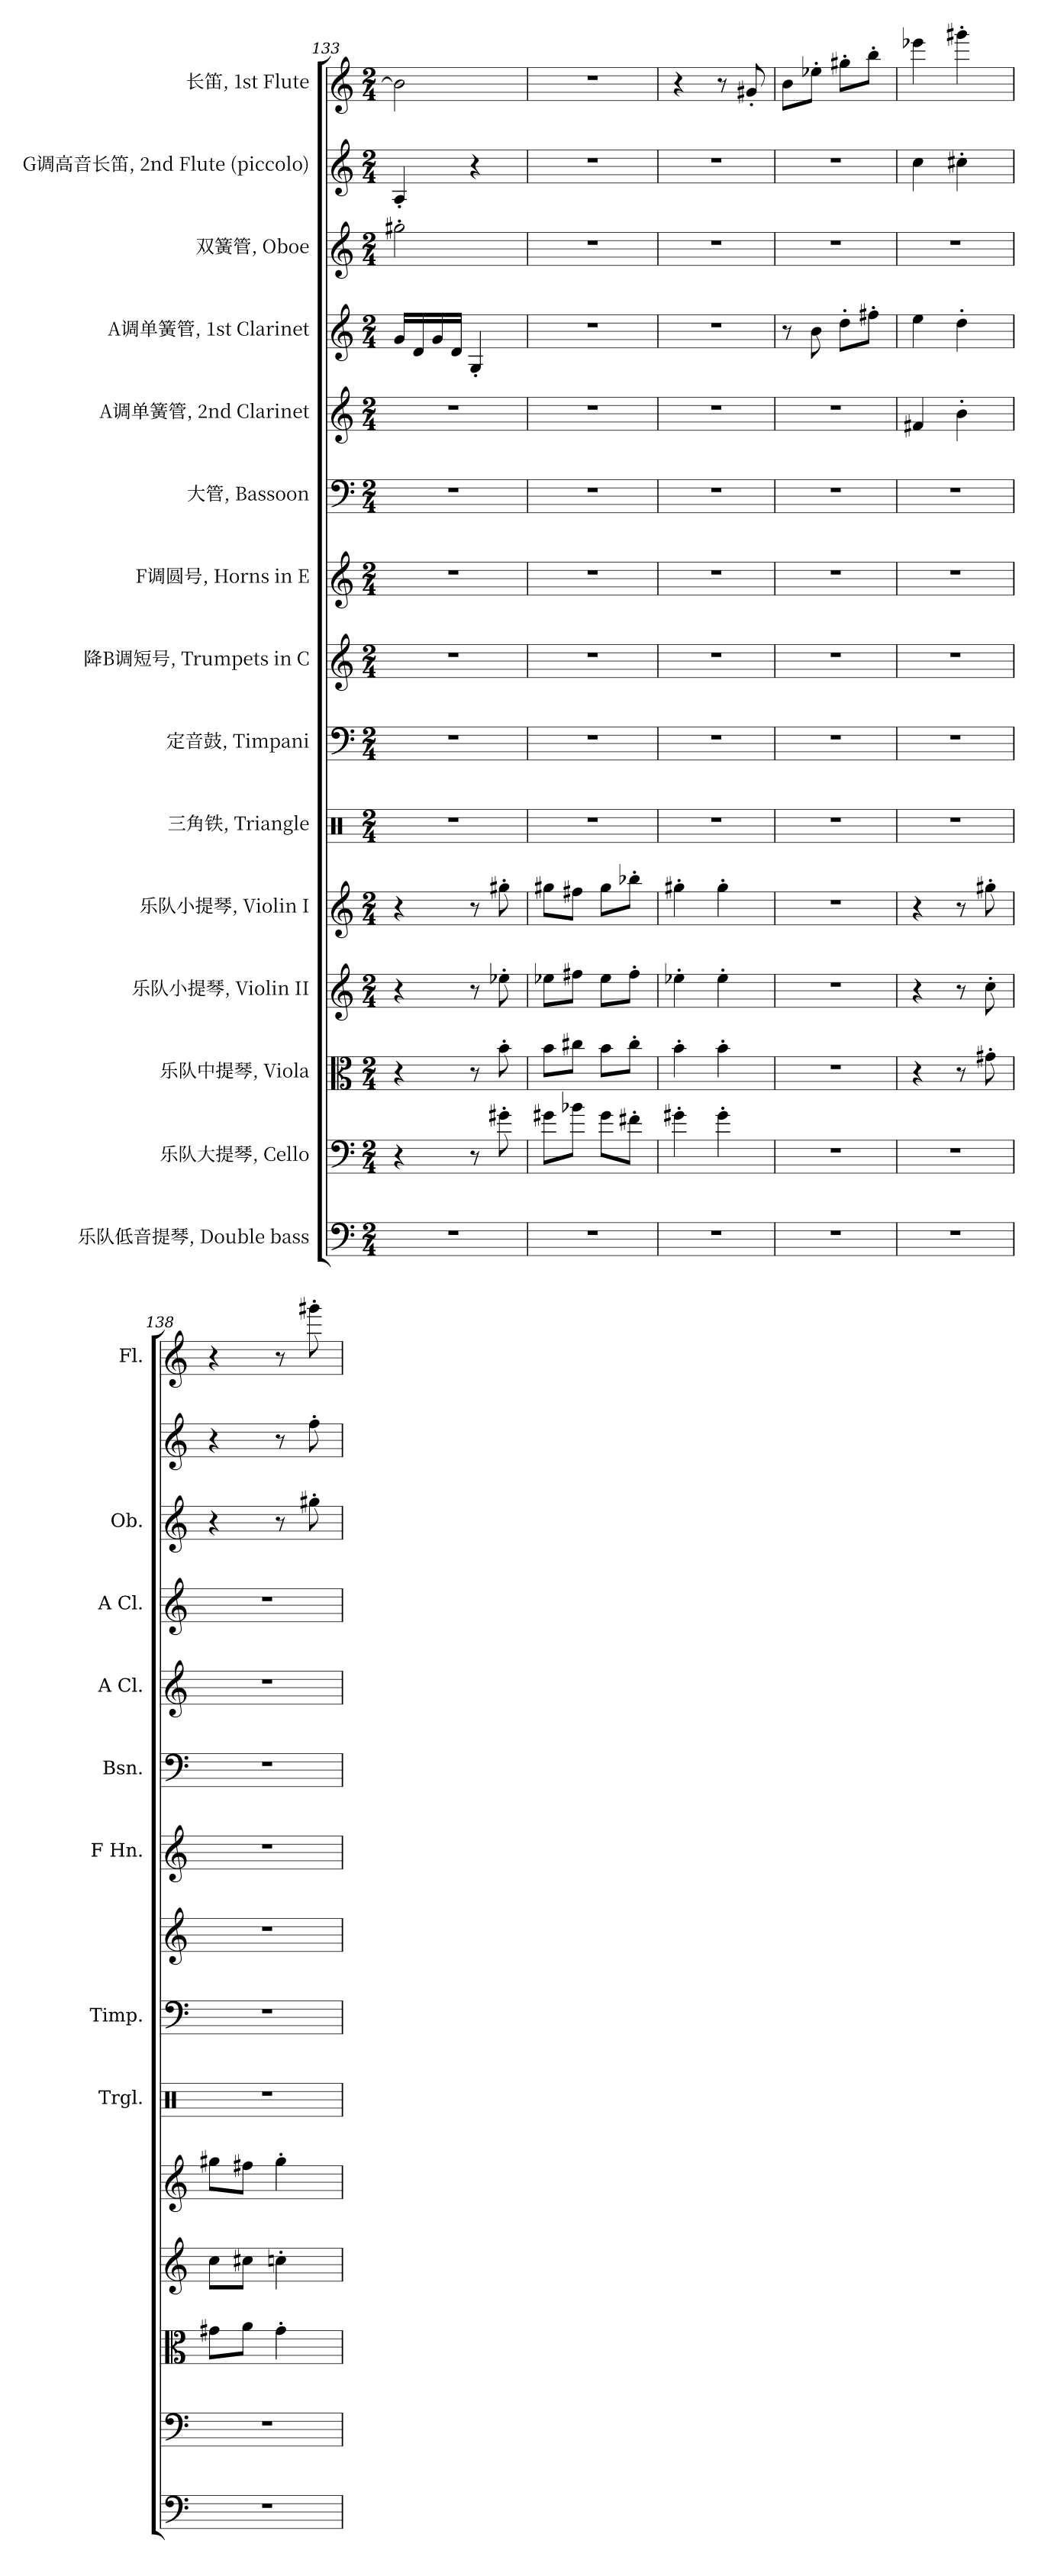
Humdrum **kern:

**kern	**kern	**kern	**kern	**kern	**kern	**kern	**kern	**kern	**kern	**kern	**kern	**kern	**kern	**kern
*part15	*part14	*part13	*part12	*part11	*part10	*part9	*part8	*part7	*part6	*part5	*part4	*part3	*part2	*part1
*staff15	*staff14	*staff13	*staff12	*staff11	*staff10	*staff9	*staff8	*staff7	*staff6	*staff5	*staff4	*staff3	*staff2	*staff1
*I"乐队低音提琴, Double bass	*I"乐队大提琴, Cello	*I"乐队中提琴, Viola	*I"乐队小提琴, Violin II	*I"乐队小提琴, Violin I	*I"三角铁, Triangle	*I"定音鼓, Timpani	*I"降B调短号, Trumpets in C	*I"F调圆号, Horns in E	*I"大管, Bassoon	*I"A调单簧管, 2nd Clarinet	*I"A调单簧管, 1st Clarinet	*I"双簧管, Oboe	*I"G调高音长笛, 2nd Flute (piccolo)	*I"长笛, 1st Flute
*	*	*	*	*	*I'Trgl.	*I'Timp.	*	*I'F Hn.	*I'Bsn.	*I'A Cl.	*I'A Cl.	*I'Ob.	*	*I'Fl.
*clefF4	*clefF4	*clefC3	*clefG2	*clefG2	*clefX	*clefF4	*clefG2	*clefG2	*clefF4	*clefG2	*clefG2	*clefG2	*clefG2	*clefG2
*ITrd7c12	*	*	*	*	*	*	*ITrd1c2	*ITrd4c7	*	*ITrd2c3	*ITrd2c3	*	*ITrd-4c-7	*
*k[]	*k[]	*k[]	*k[]	*k[]	*k[]	*k[]	*k[b-e-]	*k[b-]	*k[]	*k[f#c#g#]	*k[f#c#g#]	*k[]	*k[f#]	*k[]
*M2/4	*M2/4	*M2/4	*M2/4	*M2/4	*M2/4	*M2/4	*M2/4	*M2/4	*M2/4	*M2/4	*M2/4	*M2/4	*M2/4	*M2/4
=133	=133	=133	=133	=133	=133	=133	=133	=133	=133	=133	=133	=133	=133	=133
2r	4r	4r	4r	4r	2r	2r	2r	2r	2r	2r	16e/LL	2gg#X'\	4e'/	2b\]
.	.	.	.	.	.	.	.	.	.	.	16B/	.	.	.
.	.	.	.	.	.	.	.	.	.	.	16e/	.	.	.
.	.	.	.	.	.	.	.	.	.	.	16B/JJ	.	.	.
.	8r	8r	8r	8r	.	.	.	.	.	.	4E'/	.	4r	.
.	8g#X'\	8b'\	8ee-X'\	8gg#X'\	.	.	.	.	.	.	.	.	.	.
=134	=134	=134	=134	=134	=134	=134	=134	=134	=134	=134	=134	=134	=134	=134
2r	8g#X\L	8b\L	8ee-X\L	8gg#X\L	2r	2r	2r	2r	2r	2r	2r	2r	2r	2r
.	8b-X\J	8cc#X\J	8ff#X\J	8ff#X\J	.	.	.	.	.	.	.	.	.	.
.	8g#\L	8b\L	8ee-\L	8gg#\L	.	.	.	.	.	.	.	.	.	.
.	8f#X'\J	8cc#'\J	8ff#'\J	8bb-X'\J	.	.	.	.	.	.	.	.	.	.
!!LO:PB:g=z
=135	=135	=135	=135	=135	=135	=135	=135	=135	=135	=135	=135	=135	=135	=135
2r	4g#X'\	4b'\	4ee-X'\	4gg#X'\	2r	2r	2r	2r	2r	2r	2r	2r	2r	4r
.	4g#'\	4b'\	4ee-'\	4gg#'\	.	.	.	.	.	.	.	.	.	8r
.	.	.	.	.	.	.	.	.	.	.	.	.	.	8g#X'/
=136	=136	=136	=136	=136	=136	=136	=136	=136	=136	=136	=136	=136	=136	=136
2r	2r	2r	2r	2r	2r	2r	2r	2r	2r	2r	8r	2r	2r	8b\L
.	.	.	.	.	.	.	.	.	.	.	8g#\	.	.	8ee-X'\J
.	.	.	.	.	.	.	.	.	.	.	8b'\L	.	.	8gg#X'\L
.	.	.	.	.	.	.	.	.	.	.	8dd#X'\J	.	.	8bb'\J
=137	=137	=137	=137	=137	=137	=137	=137	=137	=137	=137	=137	=137	=137	=137
2r	2r	4r	4r	4r	2r	2r	2r	2r	2r	4d#X/	4cc#\	2r	4gg\	4eee-X\
.	.	8r	8r	8r	.	.	.	.	.	4g#'\	4b'\	.	4gg#X'\	4ggg#X'\
.	.	8g#X'\	8cc'\	8gg#X'\	.	.	.	.	.	.	.	.	.	.
=138	=138	=138	=138	=138	=138	=138	=138	=138	=138	=138	=138	=138	=138	=138
2r	2r	8g#X\L	8cc\L	8gg#X\L	2r	2r	2r	2r	2r	2r	2r	4r	4r	4r
.	.	8a\J	8cc#X\J	8ff#X\J	.	.	.	.	.	.	.	.	.	.
.	.	4g#'\	4ccn'\	4gg#'\	.	.	.	.	.	.	.	8r	8r	8r
.	.	.	.	.	.	.	.	.	.	.	.	8gg#X'\	8ccc'\	8ggg#X'\
=	=	=	=	=	=	=	=	=	=	=	=	=	=	=
*-	*-	*-	*-	*-	*-	*-	*-	*-	*-	*-	*-	*-	*-	*-
